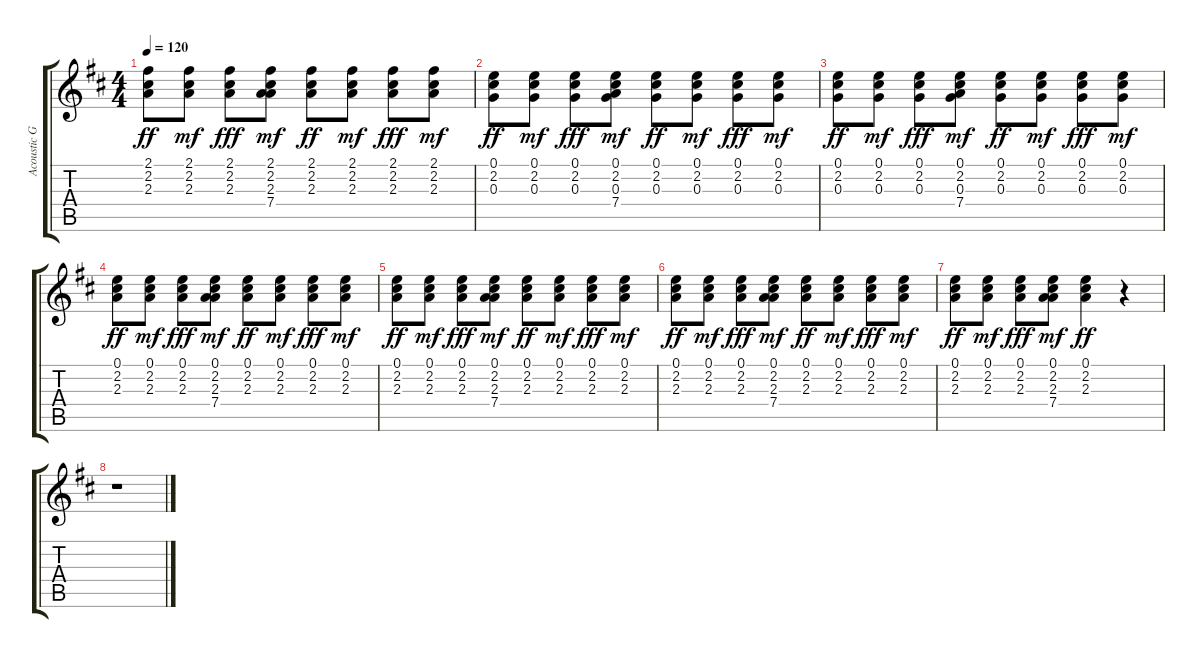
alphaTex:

\track ("Acoustic Guitar" "Acoustic G") {instrument acousticguitarsteel}
\staff {score tabs}
\tuning (E4 B3 G3 D3 A2 E2) {hide}
\ts (4 4)
\tempo 120
\clef g2
\ks d
(2.1 2.2 2.3).8{dy ff} (2.1 2.2 2.3).8{dy mf} (2.1 2.2 2.3).8{dy fff} (2.1 2.2 2.3 7.4).8{dy mf} (2.1 2.2 2.3).8{dy ff} (2.1 2.2 2.3).8{dy mf} (2.1 2.2 2.3).8{dy fff} (2.1 2.2 2.3).8{dy mf} |
(0.1 2.2 0.3).8{dy ff} (0.1 2.2 0.3).8{dy mf} (0.1 2.2 0.3).8{dy fff} (0.1 2.2 0.3 7.4).8{dy mf} (0.1 2.2 0.3).8{dy ff} (0.1 2.2 0.3).8{dy mf} (0.1 2.2 0.3).8{dy fff} (0.1 2.2 0.3).8{dy mf} |
(0.1 2.2 0.3).8{dy ff} (0.1 2.2 0.3).8{dy mf} (0.1 2.2 0.3).8{dy fff} (0.1 2.2 0.3 7.4).8{dy mf} (0.1 2.2 0.3).8{dy ff} (0.1 2.2 0.3).8{dy mf} (0.1 2.2 0.3).8{dy fff} (0.1 2.2 0.3).8{dy mf} |
(0.1 2.2 2.3).8{dy ff} (0.1 2.2 2.3).8{dy mf} (0.1 2.2 2.3).8{dy fff} (0.1 2.2 2.3 7.4).8{dy mf} (0.1 2.2 2.3).8{dy ff} (0.1 2.2 2.3).8{dy mf} (0.1 2.2 2.3).8{dy fff} (0.1 2.2 2.3).8{dy mf} |
(0.1 2.2 2.3).8{dy ff} (0.1 2.2 2.3).8{dy mf} (0.1 2.2 2.3).8{dy fff} (0.1 2.2 2.3 7.4).8{dy mf} (0.1 2.2 2.3).8{dy ff} (0.1 2.2 2.3).8{dy mf} (0.1 2.2 2.3).8{dy fff} (0.1 2.2 2.3).8{dy mf} |
(0.1 2.2 2.3).8{dy ff} (0.1 2.2 2.3).8{dy mf} (0.1 2.2 2.3).8{dy fff} (0.1 2.2 2.3 7.4).8{dy mf} (0.1 2.2 2.3).8{dy ff} (0.1 2.2 2.3).8{dy mf} (0.1 2.2 2.3).8{dy fff} (0.1 2.2 2.3).8{dy mf} |
(0.1 2.2 2.3).8{dy ff} (0.1 2.2 2.3).8{dy mf} (0.1 2.2 2.3).8{dy fff} (0.1 2.2 2.3 7.4).8{dy mf} (0.1 2.2 2.3).4{dy ff} r.4 |
r.1
